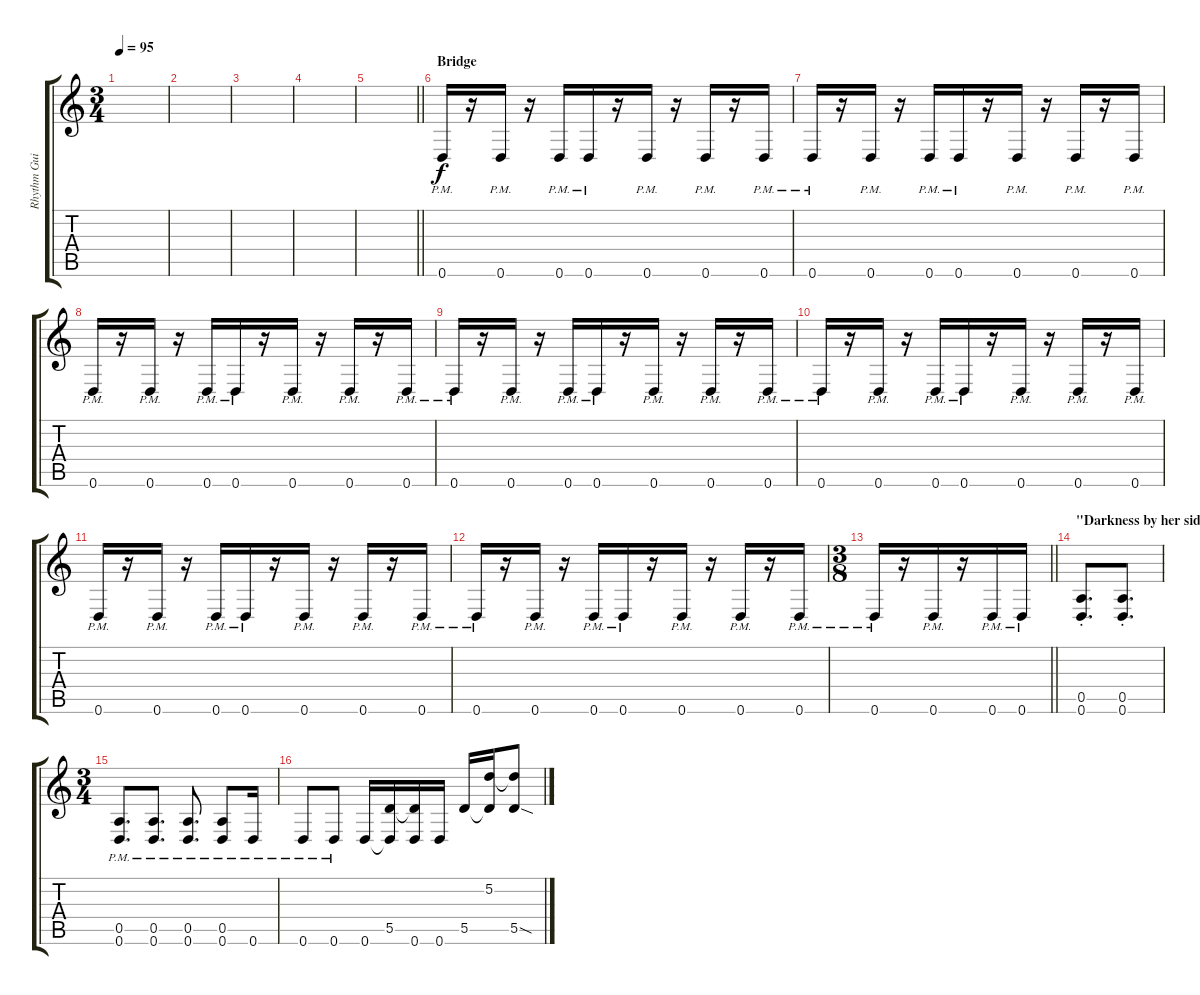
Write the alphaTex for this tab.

\track ("Rhythm Guitar 1" "Rhythm Gui") {instrument distortionguitar}
\staff {score tabs}
\tuning (E4 A3 F3 D3 A2 D2) {hide}
\ts (3 4)
\tempo 95
\clef g2
\ks c
|
|
|
|
\barLineRight lightlight
|
\section ("" "Bridge")
0.6{pm}.16{instrument distortionguitar} r.16 0.6{pm}.16 r.16 0.6{pm}.16 0.6{pm}.16 r.16 0.6{pm}.16 r.16 0.6{pm}.16 r.16 0.6{pm}.16 |
0.6{pm}.16 r.16 0.6{pm}.16 r.16 0.6{pm}.16 0.6{pm}.16 r.16 0.6{pm}.16 r.16 0.6{pm}.16 r.16 0.6{pm}.16 |
0.6{pm}.16 r.16 0.6{pm}.16 r.16 0.6{pm}.16 0.6{pm}.16 r.16 0.6{pm}.16 r.16 0.6{pm}.16 r.16 0.6{pm}.16 |
0.6{pm}.16 r.16 0.6{pm}.16 r.16 0.6{pm}.16 0.6{pm}.16 r.16 0.6{pm}.16 r.16 0.6{pm}.16 r.16 0.6{pm}.16 |
0.6{pm}.16 r.16 0.6{pm}.16 r.16 0.6{pm}.16 0.6{pm}.16 r.16 0.6{pm}.16 r.16 0.6{pm}.16 r.16 0.6{pm}.16 |
0.6{pm}.16 r.16 0.6{pm}.16 r.16 0.6{pm}.16 0.6{pm}.16 r.16 0.6{pm}.16 r.16 0.6{pm}.16 r.16 0.6{pm}.16 |
0.6{pm}.16 r.16 0.6{pm}.16 r.16 0.6{pm}.16 0.6{pm}.16 r.16 0.6{pm}.16 r.16 0.6{pm}.16 r.16 0.6{pm}.16 |
\ts (3 8)
\barLineRight lightlight
0.6{pm}.16 r.16 0.6{pm}.16 r.16 0.6{pm}.16 0.6{pm}.16 |
\section ("" "\"Darkness by her side...\"")
(0.5{st} 0.6{st}).8{d} (0.5{st} 0.6{st}).8{d} |
\ts (3 4)
(0.5{pm} 0.6{pm}).8{d} (0.5{pm} 0.6{pm}).8{d} (0.5{pm} 0.6{pm}).8{d} (0.5{pm} 0.6{pm}).8 0.6{pm}.16 |
0.6{pm}.8 0.6{pm}.8 0.6.16 (5.5 0.6{t}).16 (5.5{t} 0.6).16 0.6.16 5.5.16 (5.2 5.5{t}).16 (5.2{t} 5.5{sod}).8
